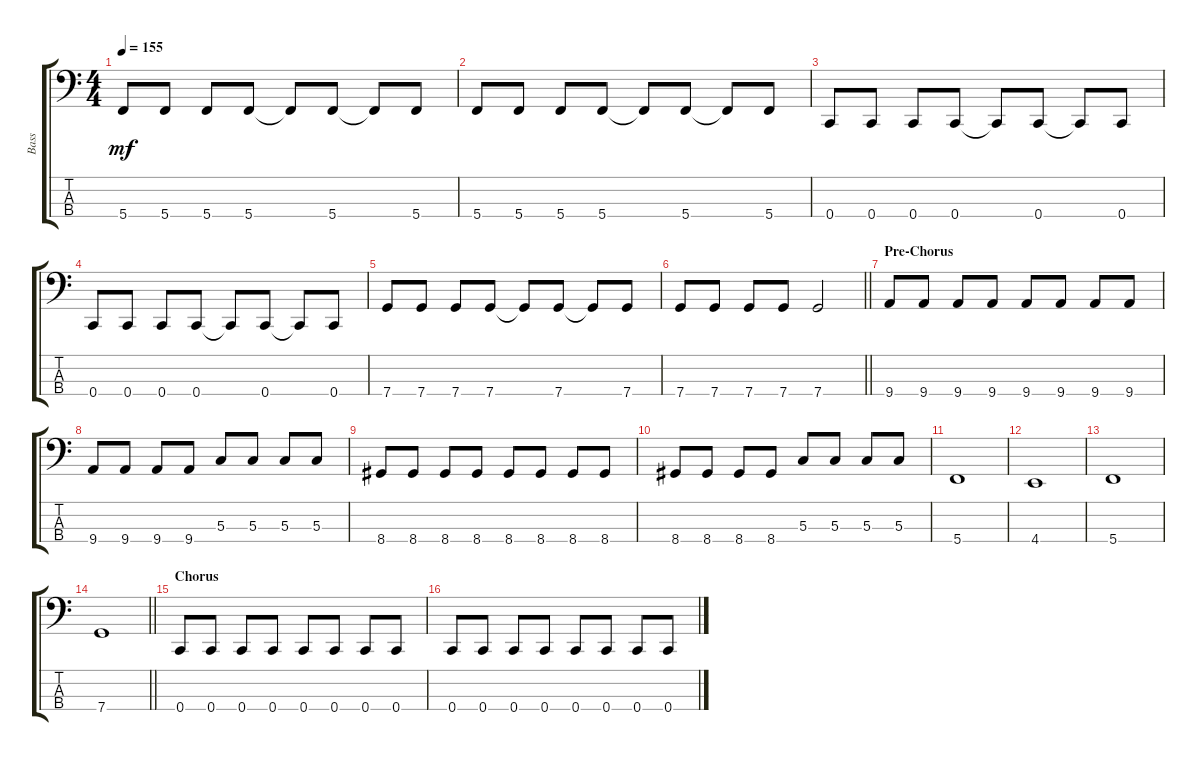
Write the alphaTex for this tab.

\track ("Bass" "Bass") {instrument electricbassfinger}
\staff {score tabs}
\tuning (F2 C2 G1 C1) {hide}
\ts (4 4)
\tempo 155
\clef f4
\ks c
5.4.8{dy mf} 5.4.8 5.4.8 5.4.8 5.4{t}.8 5.4.8 5.4{t}.8 5.4.8 |
5.4.8 5.4.8 5.4.8 5.4.8 5.4{t}.8 5.4.8 5.4{t}.8 5.4.8 |
0.4.8 0.4.8 0.4.8 0.4.8 0.4{t}.8 0.4.8 0.4{t}.8 0.4.8 |
0.4.8 0.4.8 0.4.8 0.4.8 0.4{t}.8 0.4.8 0.4{t}.8 0.4.8 |
7.4.8 7.4.8 7.4.8 7.4.8 7.4{t}.8 7.4.8 7.4{t}.8 7.4.8 |
\barLineRight lightlight
7.4.8 7.4.8 7.4.8 7.4.8 7.4.2 |
\section ("" "Pre-Chorus")
9.4.8 9.4.8 9.4.8 9.4.8 9.4.8 9.4.8 9.4.8 9.4.8 |
9.4.8 9.4.8 9.4.8 9.4.8 5.3.8 5.3.8 5.3.8 5.3.8 |
8.4.8 8.4.8 8.4.8 8.4.8 8.4.8 8.4.8 8.4.8 8.4.8 |
8.4.8 8.4.8 8.4.8 8.4.8 5.3.8 5.3.8 5.3.8 5.3.8 |
5.4.1 |
4.4.1 |
5.4.1 |
\barLineRight lightlight
7.4.1 |
\section ("" "Chorus")
0.4.8 0.4.8 0.4.8 0.4.8 0.4.8 0.4.8 0.4.8 0.4.8 |
0.4.8 0.4.8 0.4.8 0.4.8 0.4.8 0.4.8 0.4.8 0.4.8
